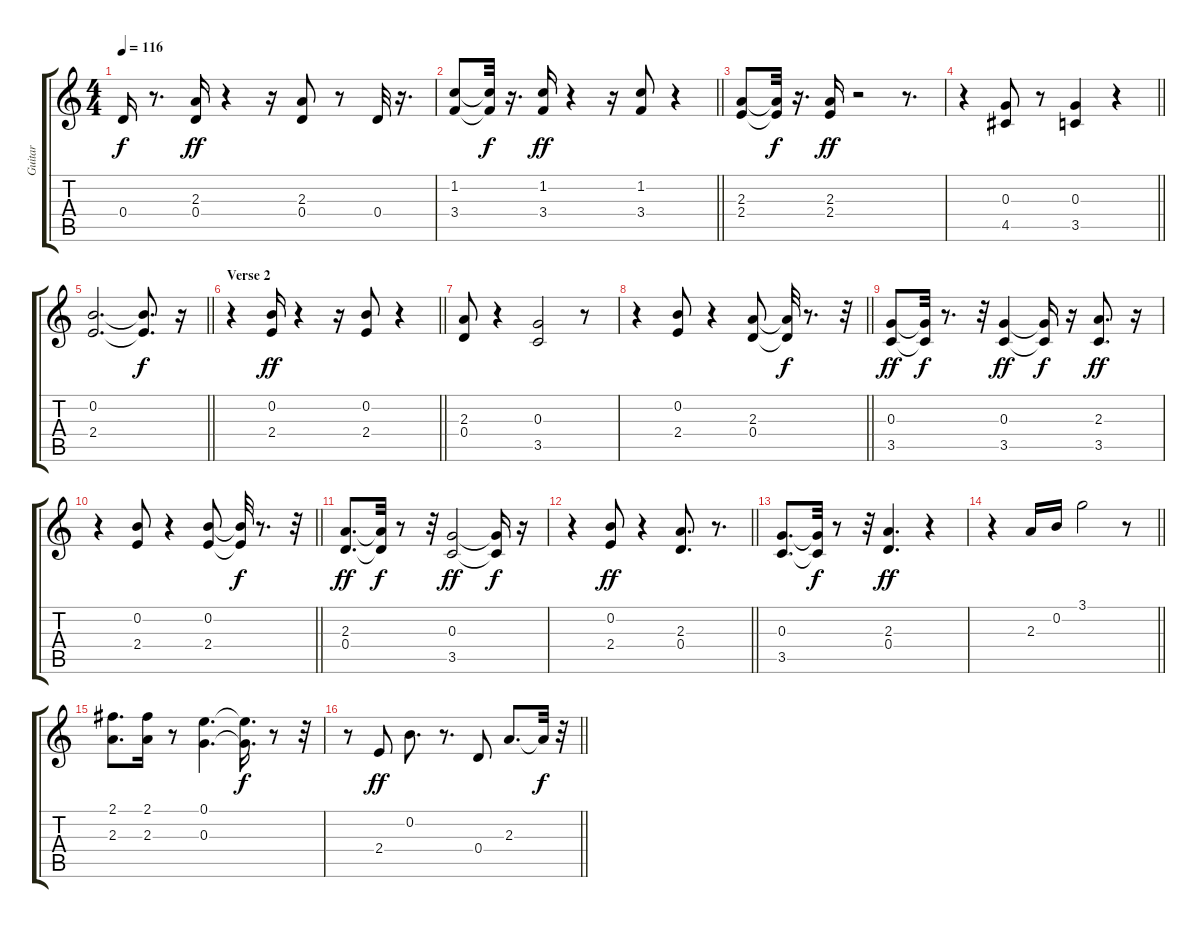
\track ("Guitar" "Guitar") {instrument electricguitarmuted}
\staff {score tabs}
\tuning (E4 B3 G3 D3 A2 E2) {hide}
\ts (4 4)
\tempo 116
\clef g2
\ks c
0.4{t}.16{dy f} r.8{d} (2.3 0.4).16{dy ff} r.4 r.16 (2.3 0.4).8 r.8 0.4.32 r.16{d} |
\barLineRight lightlight
(1.2 3.4).8 (1.2{t} 3.4{t}).32{dy f} r.16{d} (1.2 3.4).16{dy ff} r.4 r.16 (1.2 3.4).8 r.4 |
(2.3 2.4).8 (2.3{t} 2.4{t}).32{dy f} r.16{d} (2.3 2.4).16{dy ff} r.2 r.8{d} |
\barLineRight lightlight
r.4 (0.3 4.5).8 r.8 (0.3 3.5).4 r.4 |
\barLineRight lightlight
(0.2 2.4).2{d} (0.2{t} 2.4{t}).8{d dy f} r.16 |
\section ("" "Verse 2")
\barLineRight lightlight
r.4 (0.2 2.4).16{dy ff} r.4 r.16 (0.2 2.4).8 r.4 |
(2.3 0.4).8 r.4 (0.3 3.5).2 r.8 |
\barLineRight lightlight
r.4 (0.2 2.4).8 r.4 (2.3 0.4).8 (2.3{t} 0.4{t}).32{dy f} r.8{d} r.32 |
(0.3 3.5).8{dy ff} (0.3{t} 3.5{t}).32{dy f} r.8{d} r.32 (0.3 3.5).4{dy ff} (0.3{t} 3.5{t}).16{dy f} r.16 (2.3 3.5).8{d dy ff} r.16 |
\barLineRight lightlight
r.4 (0.2 2.4).8 r.4 (0.2 2.4).8 (0.2{t} 2.4{t}).32{dy f} r.8{d} r.32 |
(2.3 0.4).8{d dy ff} (2.3{t} 0.4{t}).32{dy f} r.8 r.32 (0.3 3.5).2{dy ff} (0.3{t} 3.5{t}).16{dy f} r.16 |
\barLineRight lightlight
r.4 (0.2 2.4).8{dy ff} r.4 (2.3 0.4).8{d} r.8{d} |
(0.3 3.5).8{d} (0.3{t} 3.5{t}).32{dy f} r.8 r.32 (2.3 0.4).4{d dy ff} r.4 |
\barLineRight lightlight
r.4 2.3.16 0.2.16 3.1.2 r.8 |
(2.1 2.3).8{d} (2.1 2.3).16 r.8 (0.1 0.3).4{d} (0.1{t} 0.3{t}).16{d dy f} r.8 r.32 |
\barLineRight lightlight
r.8 2.4.8{dy ff} 0.2.8{d} r.8{d} 0.4.8 2.3.8{d} 2.3{t}.32{dy f} r.32
